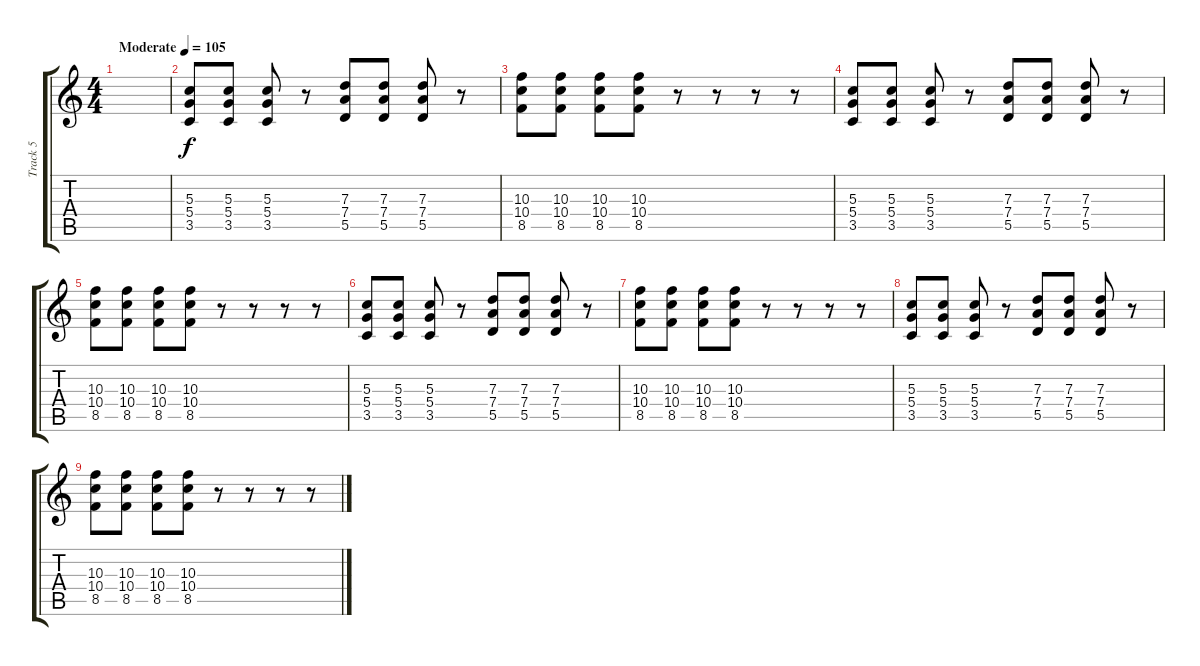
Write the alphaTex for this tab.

\track ("Track 5" "Track 5") {instrument electricguitarclean}
\staff {score tabs}
\tuning (E4 B3 G3 D3 A2 E2) {hide}
\ts (4 4)
\tempo (105 "Moderate")
\clef g2
\ks c
|
(5.3 5.4 3.5).8 (5.3 5.4 3.5).8 (5.3 5.4 3.5).8 r.8 (7.3 7.4 5.5).8 (7.3 7.4 5.5).8 (7.3 7.4 5.5).8 r.8 |
(10.3 10.4 8.5).8 (10.3 10.4 8.5).8 (10.3 10.4 8.5).8 (10.3 10.4 8.5).8 r.8 r.8 r.8 r.8 |
(5.3 5.4 3.5).8 (5.3 5.4 3.5).8 (5.3 5.4 3.5).8 r.8 (7.3 7.4 5.5).8 (7.3 7.4 5.5).8 (7.3 7.4 5.5).8 r.8 |
(10.3 10.4 8.5).8 (10.3 10.4 8.5).8 (10.3 10.4 8.5).8 (10.3 10.4 8.5).8 r.8 r.8 r.8 r.8 |
(5.3 5.4 3.5).8 (5.3 5.4 3.5).8 (5.3 5.4 3.5).8 r.8 (7.3 7.4 5.5).8 (7.3 7.4 5.5).8 (7.3 7.4 5.5).8 r.8 |
(10.3 10.4 8.5).8 (10.3 10.4 8.5).8 (10.3 10.4 8.5).8 (10.3 10.4 8.5).8 r.8 r.8 r.8 r.8 |
(5.3 5.4 3.5).8 (5.3 5.4 3.5).8 (5.3 5.4 3.5).8 r.8 (7.3 7.4 5.5).8 (7.3 7.4 5.5).8 (7.3 7.4 5.5).8 r.8 |
(10.3 10.4 8.5).8 (10.3 10.4 8.5).8 (10.3 10.4 8.5).8 (10.3 10.4 8.5).8 r.8 r.8 r.8 r.8
